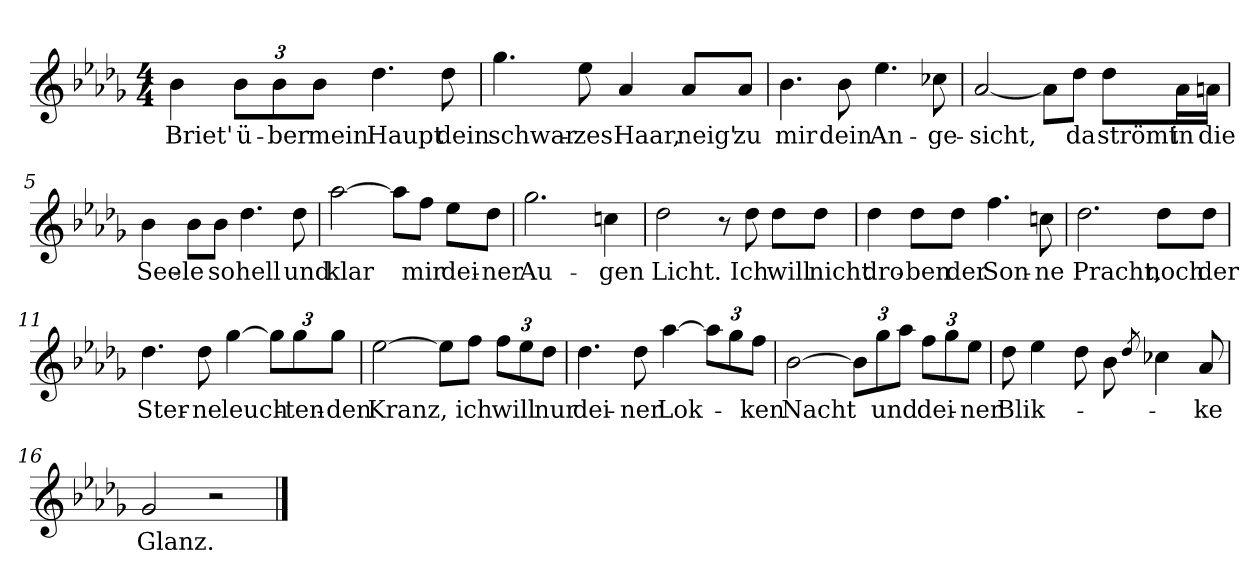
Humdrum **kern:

**kern	**text
*part1	*part1
*staff1	*staff1
*clefG2	*
*k[b-e-a-d-g-]	*
*M4/4	*
=1	=1
!	!LO:LY:b
4b-\	Briet'
!	!LO:LY:b
12b-\L	ü-
!	!LO:LY:b
12b-\	-ber
!	!LO:LY:b
12b-\J	mein
!	!LO:LY:b
4.dd-\	Haupt
!	!LO:LY:b
8dd-\	dein
=2	=2
!	!LO:LY:b
4.gg-\	schwar-
!	!LO:LY:b
8ee-\	-zes
!	!LO:LY:b
4a-/	Haar,
!	!LO:LY:b
8a-/L	neig'
!	!LO:LY:b
8a-/J	zu
=3	=3
!	!LO:LY:b
4.b-\	mir
!	!LO:LY:b
8b-\	dein
!	!LO:LY:b
4.ee-\	An-
!	!LO:LY:b
8cc-X\	-ge-
=4	=4
!	!LO:LY:b
[2a-/	-sicht,
8a-\L]	.
!	!LO:LY:b
8dd-\J	da
!	!LO:LY:b
8dd-\L	strömt
!	!LO:LY:b
16a-\L	in
!	!LO:LY:b
16an\JJ	die
!!LO:LB:g=z
=5	=5
!	!LO:LY:b
4b-\	See-
!	!LO:LY:b
8b-\L	-le
!	!LO:LY:b
8b-\J	so
!	!LO:LY:b
4.dd-\	hell
!	!LO:LY:b
8dd-\	und
=6	=6
!	!LO:LY:b
[2aa-\	klar
8aa-\L]	.
!	!LO:LY:b
8ff\J	mir
!	!LO:LY:b
8ee-\L	dei-
!	!LO:LY:b
8dd-\J	-ner
=7	=7
!	!LO:LY:b
2.gg-\	Au-
!	!LO:LY:b
4ccn\	-gen
=8	=8
!	!LO:LY:b
2dd-\	Licht.
8r	.
!	!LO:LY:b
8dd-\	Ich
!	!LO:LY:b
8dd-\L	will
!	!LO:LY:b
8dd-\J	nicht
=9	=9
!	!LO:LY:b
4dd-\	dro-
!	!LO:LY:b
8dd-\L	-ben
!	!LO:LY:b
8dd-\J	der
!	!LO:LY:b
4.ff\	Son-
!	!LO:LY:b
8ccn\	-ne
=10	=10
!	!LO:LY:b
2.dd-\	Pracht,
!	!LO:LY:b
8dd-\L	noch
!	!LO:LY:b
8dd-\J	der
!!LO:LB:g=z
=11	=11
!	!LO:LY:b
4.dd-\	Ster-
!	!LO:LY:b
8dd-\	-ne
!	!LO:LY:b
[4gg-\	leuch-
12gg-\L]	.
!	!LO:LY:b
12gg-\	-ten-
!	!LO:LY:b
12gg-\J	-den
=12	=12
!	!LO:LY:b
[2ee-\	Kranz,
8ee-\L]	.
!	!LO:LY:b
8ff\J	ich
!	!LO:LY:b
12ff\L	will
12ee-\	.
!	!LO:LY:b
12dd-\J	nur
=13	=13
!	!LO:LY:b
4.dd-\	dei-
!	!LO:LY:b
8dd-\	-ner
!	!LO:LY:b
[4aa-\	Lok-
12aa-\L]	.
12gg-\	.
!	!LO:LY:b
12ff\J	-ken
=14	=14
!	!LO:LY:b
[2b-\	Nacht
12b-\L]	.
!	!LO:LY:b
12gg-\	und
12aa-\J	.
!	!LO:LY:b
12ff\L	dei-
12gg-\	.
!	!LO:LY:b
12ee-\J	-ner
=15	=15
!	!LO:LY:b
8dd-\	Blik-
4ee-\	.
8dd-\	.
8b-\	.
8qdd-/	.
4cc-X\	.
!	!LO:LY:b
8a-/	-ke
=16	=16
!	!LO:LY:b
2g-/	Glanz.
2r	.
==	==
*-	*-
